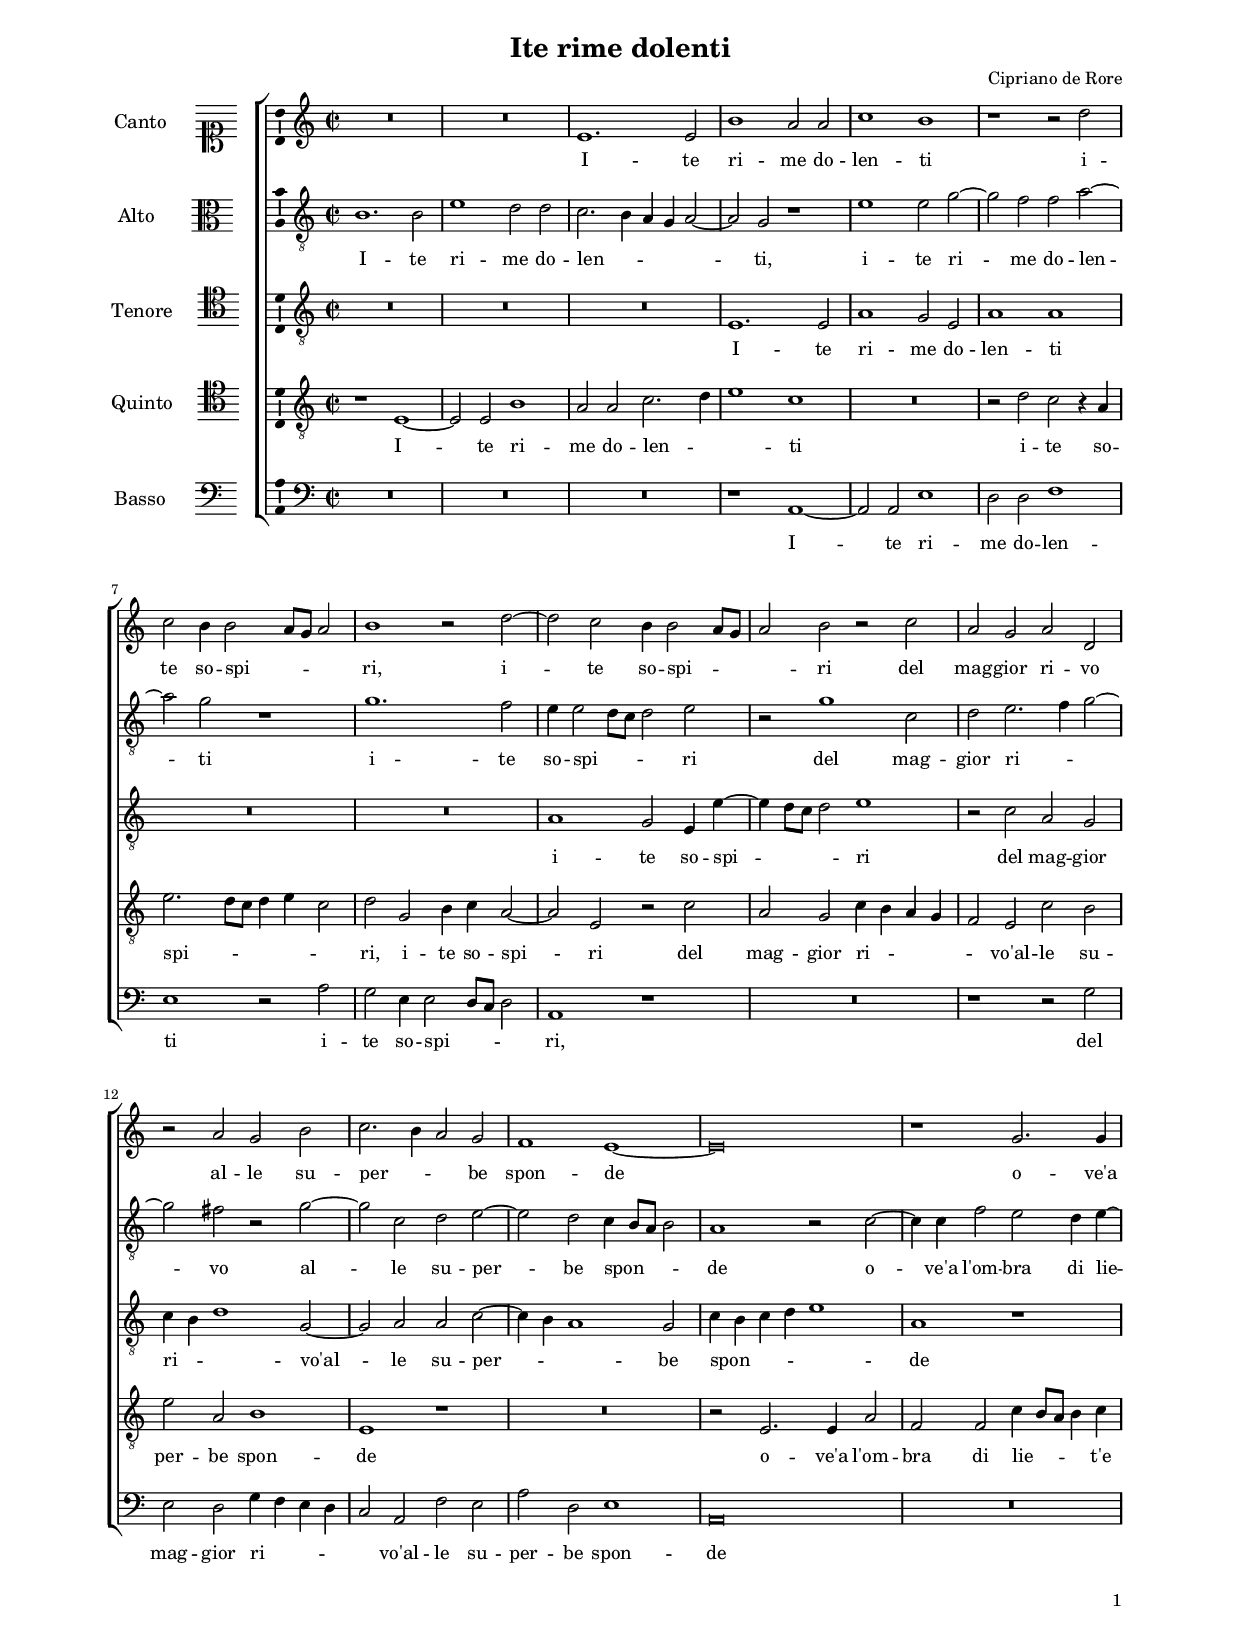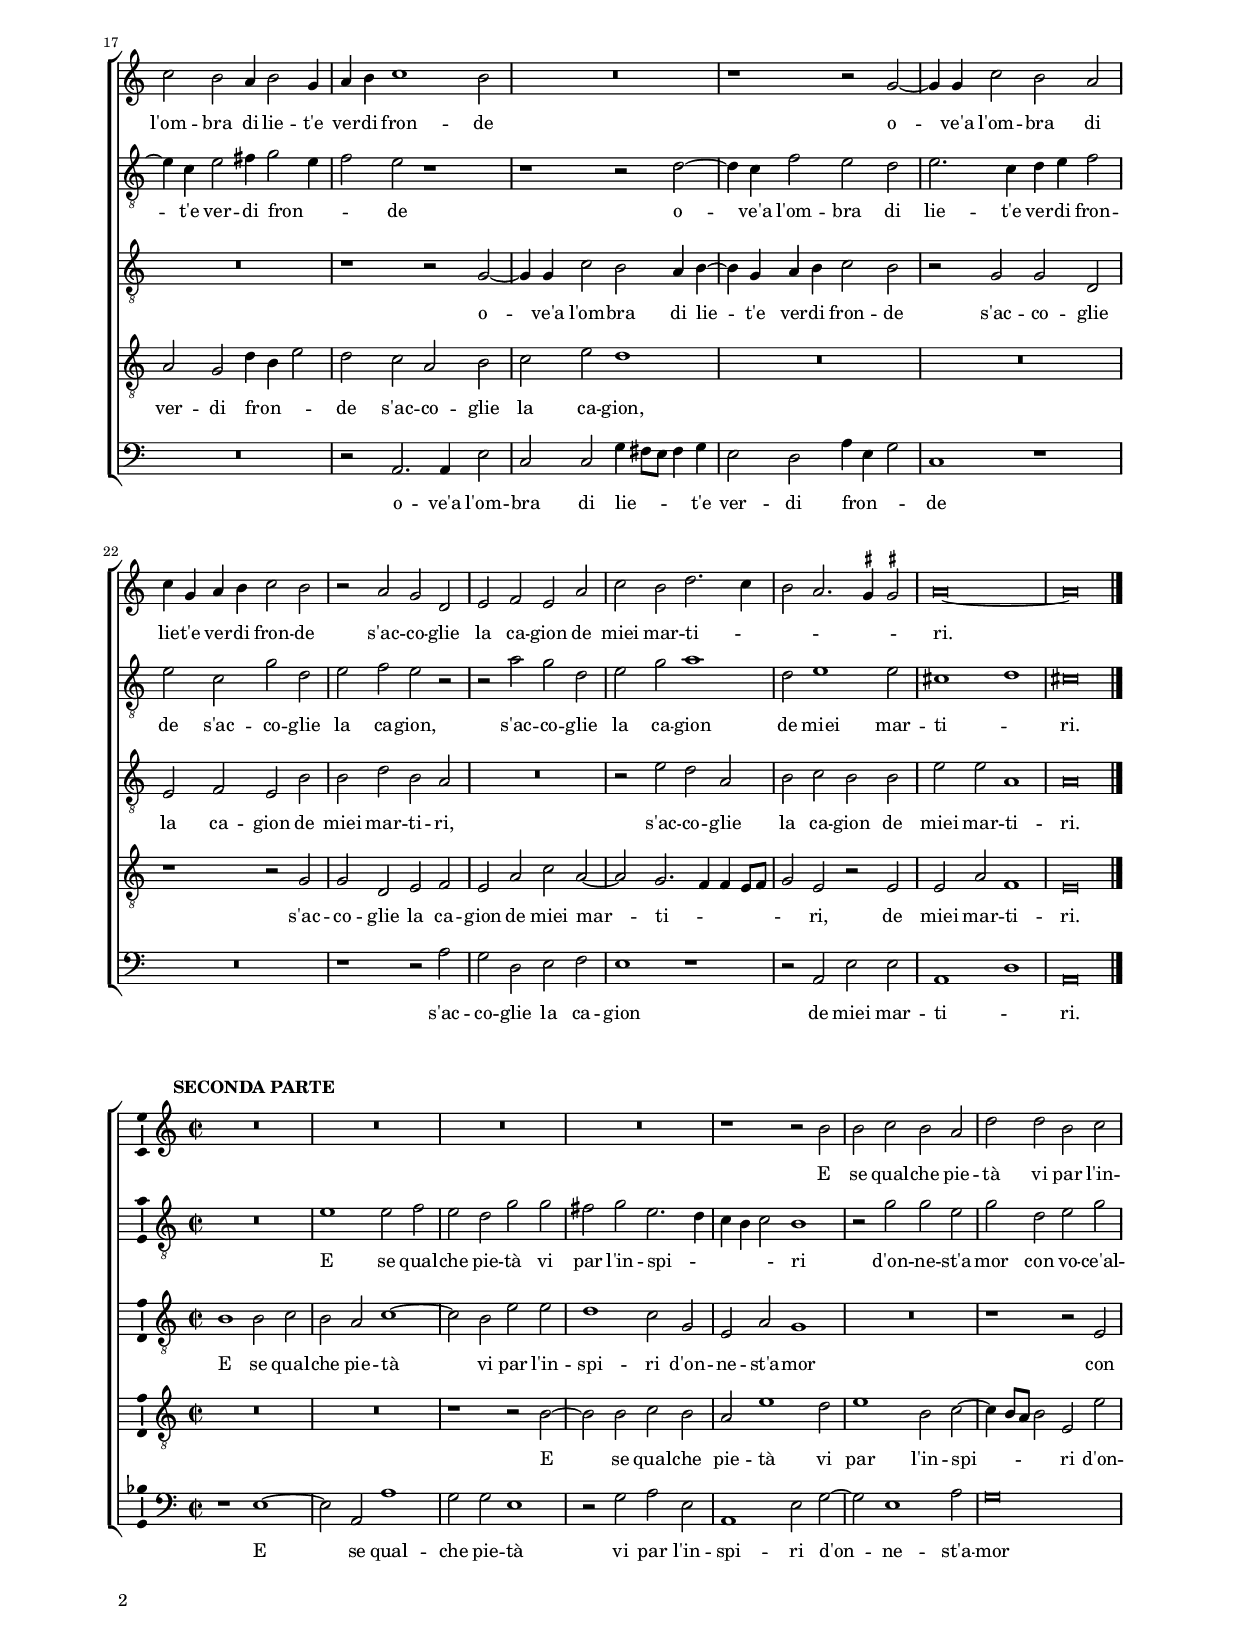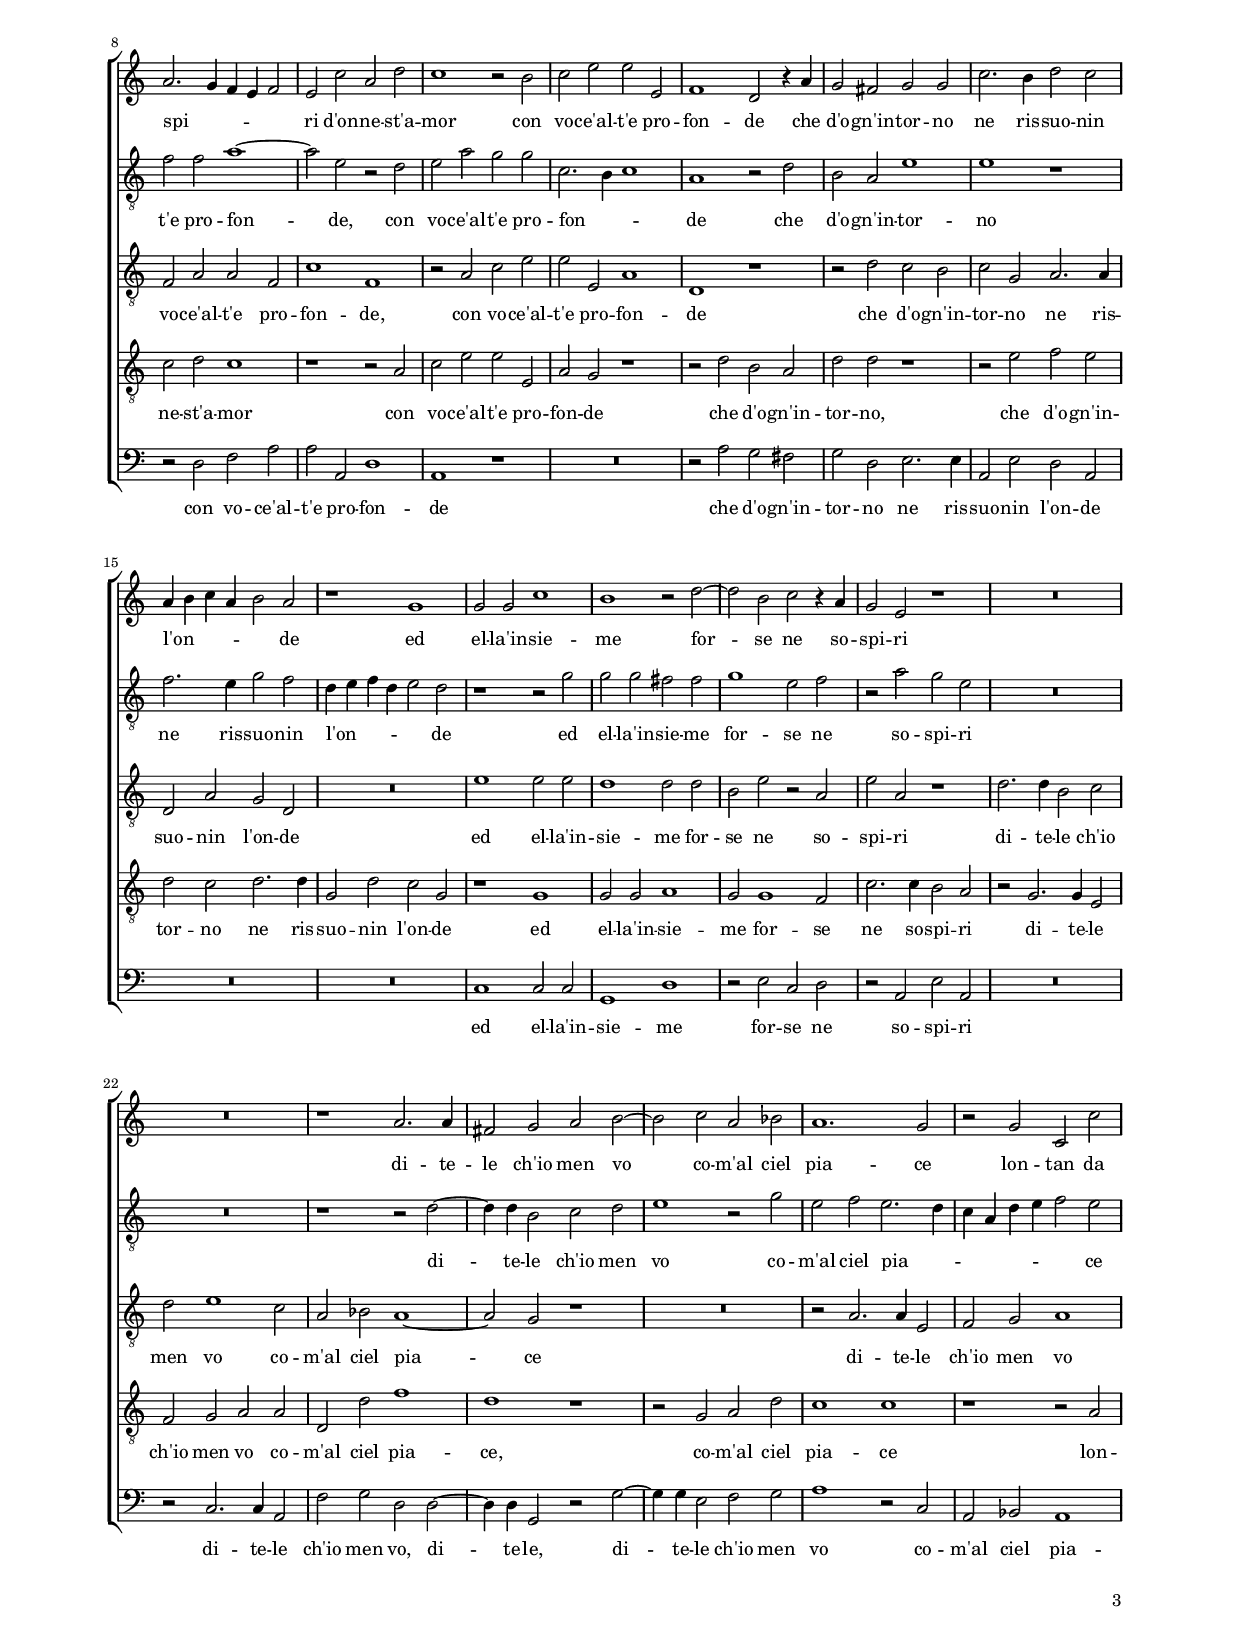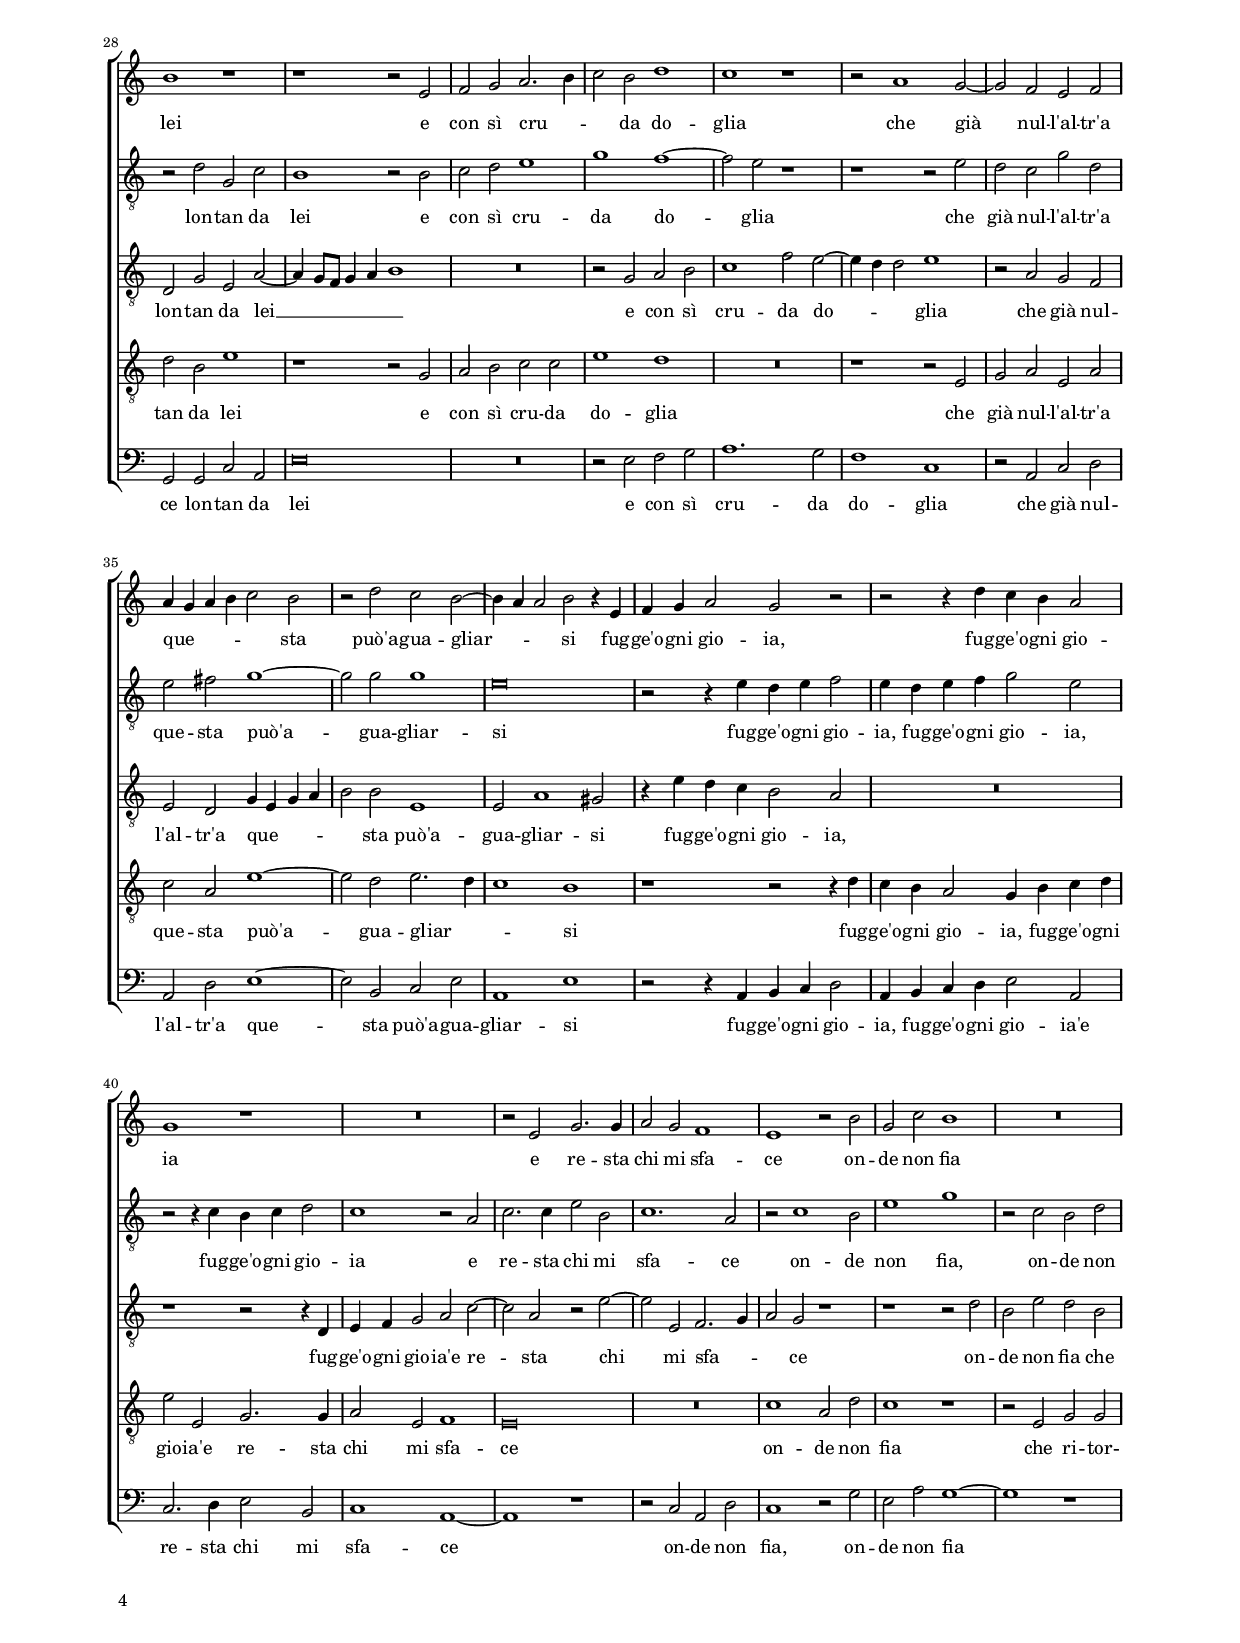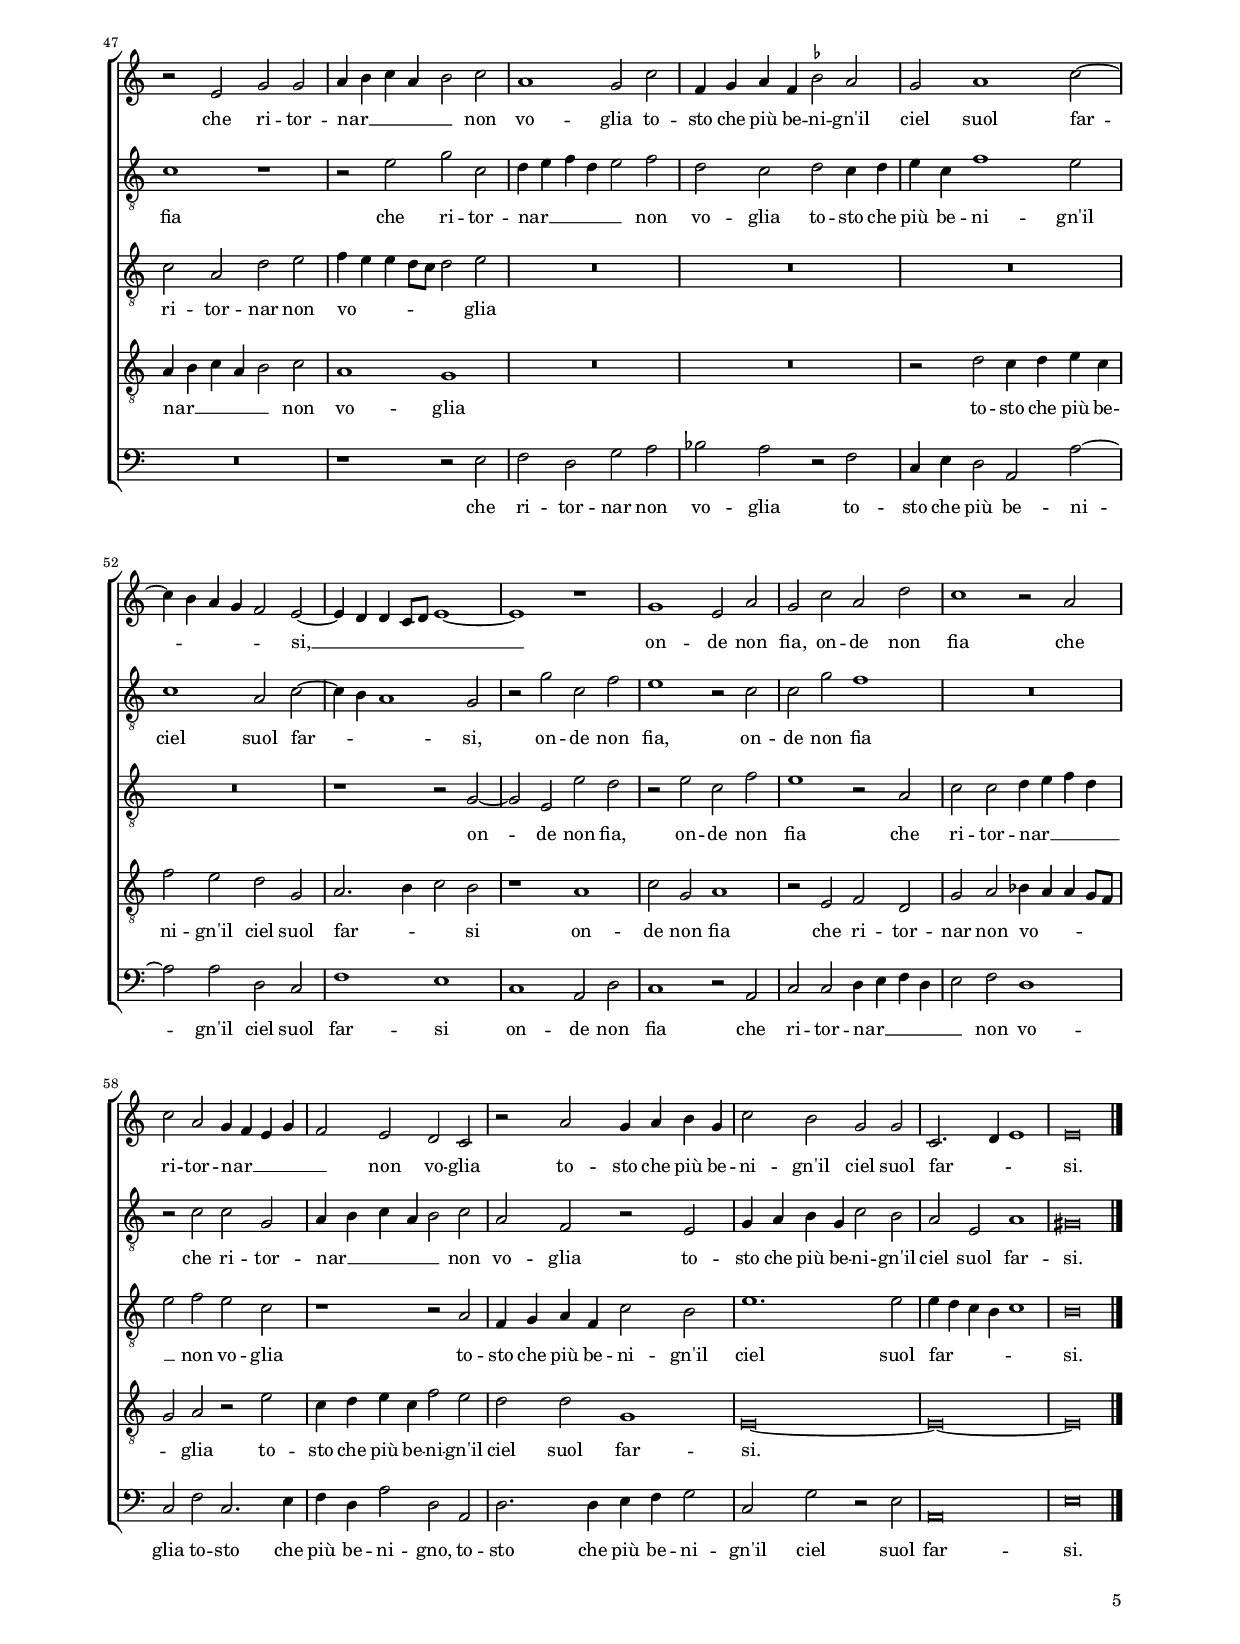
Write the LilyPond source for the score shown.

\header
{
  title="Ite rime dolenti"
  composer="Cipriano de Rore"
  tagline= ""
}

\version "2.24.1"
\include "deutsch.ly"
#(set-global-staff-size 15)
% #(set-default-paper-size "letter")
#(ly:set-option 'point-and-click #f)

	
	ficta = { \once \set suggestAccidentals = ##t }
	
	forget = #(define-music-function (music) (ly:music?) #{
		\accidentalStyle forget
		$music
		\accidentalStyle default
		#})



\paper
	{
	top-margin = 1.8 \cm
	bottom-margin = 1.2 \cm
	left-margin = 2 \cm
	right-margin = 2 \cm
	ragged-bottom = ##f
	ragged-last-bottom = ##t
	print-page-number = ##f
	score-system-spacing = #'((basic-distance . 16) (minimum-distance . 14) (padding . 5) (strechability . 150))
	system-system-spacing = #'((basic-distance . 16) (minimum-distance . 14) (padding . 5) (strechability . 150))
	oddFooterMarkup=\markup   \fill-line { "" \fromproperty #'page:page-number-string }
	evenFooterMarkup=\markup  \fill-line { \fromproperty #'page:page-number-string "" }
	last-bottom-spacing = #'((basic-distance . 12) (minimum-distance . 7) (padding . 4))
	systems-per-page = 3
	page-count = 5
%	min-systems-per-page = 3
	}

global = {
	\key c \major
	\time 2/2 \set Score.measureLength = #(ly:make-moment 2/1)
	\skip 1*2*28 \bar "|."
	}
	

incipitcantus = \markup { \score {
	{
	\set Staff.instrumentName = \markup { \fontsize #1 "Canto" }
	\key c \major
	\clef soprano
	s4 \bar ""
	}
	\layout  {
	raggedright = ##t
	indent = 1.8 \cm
	line-width = 2.5 \cm
	\context { \Staff \remove Time_signature_engraver }
	\override Staff.Clef.Y-extent = #'(0 . 0)
	}} \hspace #1 }
      
      
incipitaltus = \markup { \score {
	{
	\set Staff.instrumentName = \markup { \fontsize #1 "Alto" }
	\key c \major
	\clef alto
	s4 \bar ""
	}
	\layout  {
	raggedright = ##t
	indent = 1.8 \cm
	line-width = 2.5 \cm
	\context { \Staff \remove Time_signature_engraver }
	\override Staff.Clef.Y-extent = #'(0 . 0)
	}} \hspace #1 }


incipittenor = \markup { \score {
	{
	\set Staff.instrumentName = \markup { \fontsize #1 "Tenore" }
	\key c \major
	\clef tenor
	s4 \bar ""
	}
	\layout  {
	raggedright = ##t
	indent = 1.8 \cm
	line-width = 2.5 \cm
	\context { \Staff \remove Time_signature_engraver }
	\override Staff.Clef.Y-extent = #'(0 . 0)
	}} \hspace #1 }
      
      
incipitquintus = \markup { \score {
	{
	\set Staff.instrumentName = \markup { \fontsize #1 "Quinto" }
	\key c \major
	\clef tenor
	s4 \bar ""
	}
	\layout  {
	raggedright = ##t
	indent = 1.8 \cm
	line-width = 2.5 \cm
	\context { \Staff \remove Time_signature_engraver }
	\override Staff.Clef.Y-extent = #'(0 . 0)
	}} \hspace #1 }
      
      
incipitbassus = \markup { \score {
	{
	\set Staff.instrumentName = \markup { \fontsize #1 "Basso" }
	\key c \major
	\clef bass
	s4 \bar ""
	}
	\layout  {
	raggedright = ##t
	indent = 1.8 \cm
	line-width = 2.5 \cm
	\context { \Staff \remove Time_signature_engraver }
	\override Staff.Clef.Y-extent = #'(0 . 0)
	}} \hspace #1 }


cantus =  \relative c''
	{
	R\breve
	R\breve
	e,1. e2
	h'1 a2 a
%5
	c1 h |
	r1 r2 d
	c2 h4 h2 a8 g a2
	h1 r2 d~
	d2 c h4 h2 a8 g
%10
	a2 h r c |
	a2 g a d,
	r2 a' g h
	c2. h4 a2 g
	f1 e~
%15
	e\breve |
	r1 g2. g4
	c2 h a4 h2 g4
	a4 h c1 h2
	R\breve
%20
	r1 r2 g~ |
	g4 g c2 h a
	c4 g a h c2 h
	r2 a g d
	e2 f e a
%25
	c2 h d2. c4 |
	h2 a2. \ficta gis4 \ficta gis!2
	a\breve~
	a\breve |
	}


altus =  \relative c'
	{
	h1. h2
	e1 d2 d
	c2. h4 a g a2~
	a2 g r1
%5
	e'1 e2 g~ |
	g2 f f a~
	a2 g r1
	g1. f2
	e4 e2 d8 c d2 e
%10
	r2 g1 c,2 |
	d2 e2. f4 g2~
	g2 fis r g~
	g2 c, d e~
	e2 d c4 h8 a h2
%15
	a1 r2 c~ |
	c4 c f2 e d4 e~
	e4 c e2 fis4 g2 e4
	f2 e r1
	r1 r2 d~
%20
	d4 c f2 e d |
	e2. c4 d e f2
	e2 c g' d
	e2 f e r
	r2 a g d
%25
	e2 g a1 |
	d,2 e1 e2
	cis1 d
	cis\breve |
	}


tenor =  \relative c'
	{
	R\breve
	R\breve
	R\breve
	e,1. e2
%5
	a1 g2 e |
	a1 a
	R\breve
	R\breve
	a1 g2 e4 e'~
%10
	e4 d8 c d2 e1 |
	r2 c a g
	c4 h d1 g,2~
	g2 a a c~
	c4 h a1 g2
%15
	c4 h c d e1 |
	a,1 r
	R\breve
	r1 r2 g~
	g4 g c2 h a4 h~
%20
	h4 g a h c2 h |
	r2 g g d
	e2 f e h'
	h2 d h a
	R\breve
%25
	r2 e' d a |
	h2 c h h
	e2 e a,1
	a\breve |
	}


quintus  =  \relative c'
	{
	r1 e,~
	e2 e h'1
	a2 a c2. d4
	e1 c
%5
	R\breve |
	r2 d c r4 a
	e'2. d8 c d4 e c2
	d2 g, h4 c a2~
	a2 e r c'
%10
	a2 g c4 h a g |
	f2 e c' h
	e2 a, h1
	e,1 r
	R\breve
%15
	r2 e2. e4 a2 |
	f2 f c'4 h8 a h4 c
	a2 g d'4 h e2
	d2 c a h
	c2 e d1
%20
	R\breve |
	R\breve
	r1 r2 g,
	g2 d e f
	e2 a c a~
%25
	a2 g2. f4 f e8 f |
	g2 e r e
	e2 a f1
	e\breve |
	}


bassus  =  \relative c
	{
	R\breve
	R\breve
	R\breve
	r1 a~
%5
	a2 a e'1 |
	d2 d f1
	e1 r2 a
	g2 e4 e2 d8 c d2
	a1 r
%10
	R\breve |
	r1 r2 g'
	e2 d g4 f e d
	c2 a f'2 e
	a2 d, e1
%15
	a,\breve |
	R\breve
	R\breve
	r2 a2. a4 e'2
	c2 c g'4 fis8 e fis4 g
%20
	e2 d a'4 e g2 |
	c,1 r
	R\breve
	r1 r2 a'
	g2 d e f
%25
	e1 r |
	r2 a, e' e
	a,1 d
	a\breve |
	}


lyricscantus = \lyricmode {
	I -- te ri -- me do -- len -- ti i -- te so -- spi -- _ _ _ ri,
	i -- te so -- spi -- _ _ _ ri
	del mag -- gior ri -- vo al -- le su -- per -- _ _ be spon -- de
	o -- ve'a l'om -- bra di lie -- t'e ver -- di fron -- de
	o -- ve'a l'om -- bra di lie -- t'e ver -- di fron -- de
	s'ac -- co -- glie la ca -- gion de miei mar -- ti -- _ _ _ _ _ ri.
	}


lyricsaltus = \lyricmode {
	I -- te ri -- me do -- len -- _ _ _ _ ti,
	i -- te ri -- me do -- len -- ti i -- te so -- spi -- _ _ _ ri
	del mag -- gior ri -- _ _ vo al -- le su -- per -- be spon -- _ _ _ de
	o -- ve'a l'om -- bra di lie -- t'e ver -- di fron -- _ _ de
	o -- ve'a l'om -- bra di lie -- t'e ver -- di fron -- de
	s'ac -- co -- glie la ca -- gion,
	s'ac -- co -- glie la ca -- gion de miei mar -- ti -- _ ri.
	}


lyricstenor = \lyricmode {
	I -- te ri -- me do -- len -- ti i -- te so -- spi -- _ _ _ ri
	del mag -- gior ri -- _ _ vo'al -- le su -- per -- _ _ be spon -- _ _ _ _ de
	o -- ve'a l'om -- bra di lie -- t'e ver -- di fron -- de
	s'ac -- co -- glie la ca -- gion de miei mar -- ti -- ri,
	s'ac -- co -- glie la ca -- gion de miei mar -- ti -- ri.
	}


lyricsquintus = \lyricmode {
	I -- te ri -- me do -- len -- _ _ ti i -- te so -- spi -- _ _ _ _ _ ri,
	i -- te so -- spi -- ri
	del mag -- gior ri -- _ _ _ _ vo'al -- le su -- per -- be spon -- de
	o -- ve'a l'om -- bra di lie -- _ _ _ t'e ver -- di fron -- _ _ de
	s'ac -- co -- glie la ca -- gion,
	s'ac -- co -- glie la ca -- gion de miei mar -- ti -- _ _ _ _ _ ri,
	de miei mar -- ti -- ri.
	}


lyricsbassus = \lyricmode {
	I -- te ri -- me do -- len -- ti i -- te so -- spi -- _ _ _ ri,
	del mag -- gior ri -- _ _ _ _ vo'al -- le su -- per -- be spon -- de
	o -- ve'a l'om -- bra di lie -- _ _ _ t'e ver -- di fron -- _ _ de
	s'ac -- co -- glie la ca -- gion de miei mar -- ti -- _ ri.
	}


\score
{  
	\transpose c c {
	\new ChoirStaff \with { \override StaffGrouper.staff-staff-spacing.basic-distance = #12 }
	<<

	\new Staff << \global
	\new Voice="v1" {
		\set Staff.instrumentName=\incipitcantus
		\set Staff.midiInstrument = "reed organ"
		\clef violin
		\cantus }
	\new Lyrics \lyricsto "v1" {\lyricscantus }
	>>


	\new Staff << \global
	\new Voice="v2" {
		\set Staff.instrumentName=\incipitaltus
		\set Staff.midiInstrument = "reed organ"
		\clef "G_8" 
		\altus}
	\new Lyrics \lyricsto "v2" {\lyricsaltus }
	>>


	\new Staff << \global
	\new Voice="v3" {
		\set Staff.instrumentName=\incipittenor
		\set Staff.midiInstrument = "reed organ"
		\clef "G_8"
		\tenor }
	\new Lyrics \lyricsto "v3" {\lyricstenor }
	>>


	\new Staff << \global
	\new Voice="v5" {
		\set Staff.instrumentName=\incipitquintus
		\set Staff.midiInstrument = "reed organ"
		\clef "G_8"
		\quintus}
	\new Lyrics \lyricsto "v5" {\lyricsquintus }
	>>


	\new Staff << \global
	\new Voice="v4" {
		\set Staff.instrumentName=\incipitbassus
		\set Staff.midiInstrument = "reed organ"
		\clef bass
		\bassus }
	\new Lyrics \lyricsto "v4" {\lyricsbassus}
	>>

	>>
	} % transpose

	\layout
	{
	indent = 2.5 \cm
	\context { \Staff \override TimeSignature.break-visibility = #end-of-line-invisible }
	\context { \Lyrics \override VerticalAxisGroup.nonstaff-relatedstaff-spacing.padding = #1.4 }
	\context { \Staff \consists Ambitus_engraver }
	\context { \Score \override BarNumber.padding = #2 }
	\context { \Voice \override NoteHead.style = #'baroque }
	}


\midi
	{
	\tempo 2 = 90
	}

}

%%%%%%%%%%%%%%%%%%%%  SECONDA PARTE


global = {
	\key c \major
	\time 2/2 \set Score.measureLength = #(ly:make-moment 2/1)
	\skip 1*2*63 \bar "|."
	}


cantus =  \relative c''
	{
	R\breve
	R\breve
	R\breve
	R\breve
%5
	r1 r2 h |
	h2 c h a
	d2 d h c
	a2. g4 f e f2
	e2 c' a d
%10
	c1 r2 h |
	c2 e e e,
	f1 d2 r4 a'
	g2 fis g g
	c2. h4 d2 c
%15
	a4 h c a h2 a |
	r1 g
	g2 g c1
	h1 r2 d~
	d2 h c r4 a
%20
	g2 e r1 |
	R\breve
	R\breve
	r1 a2. a4
	fis2 g a h~
%25
	h2 c a b |
	a1. g2
	r2 g c, c'
	h1 r
	r1 r2 e,
%30
	f2 g a2. h4 |
	c2 h d1
	c1 r
	r2 a1 g2~
	g2 f e f
%35
	a4 g a h c2 h |
	r2 d c h~
	h4 a a2 h r4 e,
	f4 g a2 g r
	r2 r4 d' c h a2
%40
	g1 r |
	R\breve
	r2 e g2. g4
	a2 g f1
	e1 r2 h'
%45
	g2 c h1 |
	R\breve
	r2 e, g g
	a4 h c a h2 c
	a1 g2 c
%50
	f,4 g a f \ficta b2 a |
	g2 a1 c2~
	c4 h a g f2 e~
	e4 d d c8 d e1~
	e1 r
%55
	g1 e2 a |
	g2 c a d
	c1 r2 a
	c2 a g4 f e g
	f2 e d c
%60
	r2 a' g4 a h g |
	c2 h g g
	c,2. d4 e1
	e\breve |
	}


altus =  \relative c'
	{
	R\breve
	e1 e2 f
	e2 d g g
	fis2 g e2. d4
%5
	c4 h c2 h1 |
	r2 g' g e
	g2 d e g
	f2 f a1~
	a2 e r d
%10
	e2 a g g |
	c,2. h4 c1
	a1 r2 d
	h2 a e'1
	e1 r
%15
	f2. e4 g2 f |
	d4 e f d e2 d
	r1 r2 g
	g2 g fis fis
	g1 e2 f
%20
	r2 a g e |
	R\breve
	R\breve
	r1 r2 d~
	d4 d h2 c d
%25
	e1 r2 g |
	e2 f e2. d4
	c4 a d e f2 e
	r2 d g, c
	h1 r2 h
%30
	c2 d e1 |
	g1 f~
	f2 e r1
	r1 r2 e
	d2 c g' d
%35
	e2 fis g1~ |
	g2 g g1
	e\breve
	r2 r4 e d e f2
	e4 d e4 f g2 e
%40
	r2 r4 c h c d2 |
	c1 r2 a
	c2. c4 e2 h
	c1. a2
	r2 c1 h2
%45
	e1 g |
	r2 c, h d
	c1 r
	r2 e g c,
	d4 e f d e2 f
%50
	d2 c d c4 d |
	e4 c f1 e2
	c1 a2 c~
	c4 h a1 g2
	r2 g' c, f
%55
	e1 r2 c |
	c2 g' f1
	R\breve
	r2 c c g
	a4 h c a h2 c
%60
	a2 f r e |
	g4 a h g c2 h
	a2 e a1
	gis\breve |
	}


tenor =  \relative c'
	{
	h1 h2 c
	h2 a c1~
	c2 h e e
	d1 c2 g
%5
	e2 a g1 |
	R\breve
	r1 r2 e
	f2 a a f
	c'1 f,
%10
	r2 a c e |
	e2 e, a1
	d,1 r
	r2 d' c h
	c2 g a2. a4
%15
	d,2 a' g d |
	R\breve
	e'1 e2 e
	d1 d2 d
	h2 e r a,
%20
	e'2 a, r1 |
	d2. d4 h2 c
	d2 e1 c2
	a2 b a1~
	a2 g r1
%25
	R\breve |
	r2 a2. a4 e2
	f2 g a1
	d,2 g e a~
	a4 g8 f g4 a h1
%30
	R\breve |
	r2 g a h
	c1 f2 e~
	e4 d d2 e1
	r2 a, g f
%35
	e2 d g4 e g a |
	h2 h e,1
	e2 a1 gis2
	r4 e' d c h2 a
	R\breve
%40
	r1 r2 r4 d, |
	e4 f g2 a c~
	c2 a r e'~
	e2 e, f2. g4
	a2 g r1
%45
	r1 r2 d' |
	h2 e d h
	c2 a d e
	f4 e e d8 c d2 e
	R\breve
%50
	R\breve |
	R\breve
	R\breve
	r1 r2 g,~
	g2 e e' d
%55
	r2 e c f |
	e1 r2 a,
	c2 c d4 e f d
	e2 f e c
	r1 r2 a
%60
	f4 g a f c'2 h |
	e1. e2
	e4 d c h c1
	h\breve |
	}


quintus  =  \relative c'
	{
	R\breve
	R\breve
	r1 r2 h~
	h2 h c h
%5
	a2 e'1 d2 |
	e1 h2 c~
	c4 h8 a h2 e, e'
	c2 d c1
	r1 r2 a
%10
	c2 e e e, |
	a2 g r1
	r2 d' h a
	d2 d r1
	r2 e f e
%15
	d2 c d2. d4 |
	g,2 d' c g
	r1 g
	g2 g a1
	g2 g1 f2
%20
	c'2. c4 h2 a |
	r2 g2. g4 e2
	f2 g a a
	d,2 d' f1
	d1 r
%25
	r2 g, a d |
	c1 c
	r1 r2 a
	d2 h e1
	r1 r2 g,
%30
	a2 h c c |
	e1 d
	R\breve
	r1 r2 e,
	g2 a e a
%35
	c2 a e'1~ |
	e2 d e2. d4
	c1 h
	r1 r2 r4 d
	c4 h a2 g4 h c d
%40
	e2 e, g2. g4 |
	a2 e f1
	e\breve
	R\breve
	c'1 a2 d
%45
	c1 r |
	r2 e, g g
	a4 h c a h2 c
	a1 g
	R\breve
%50
	R\breve |
	r2 d' c4 d e c
	f2 e d g,
	a2. h4 c2 h
	r1 a
%55
	c2 g a1 |
	r2 e f d
	g2 a b4 a a g8 f
	g2 a r e'
	c4 d e c f2 e
%60
	d2 d g,1 |
	e\breve~
	e\breve~
	e\breve |
	}


bassus  =  \relative c
	{
	r1 e~
	e2 a, a'1
	g2 g e1
	r2 g a e
%5
	a,1 e'2 g~ |
	g2 e1 a2
	g\breve
	r2 d f a
	a2 a, d1
%10
	a1 r |
	R\breve
	r2 a' g fis
	g2 d e2. e4
	a,2 e' d a
%15
	R\breve |
	R\breve
	c1 c2 c
	g1 d'
	r2 e c d
%20
	r2 a e' a, |
	R\breve
	r2 c2. c4 a2
	f'2 g d d~
	d4 d g,2 r g'~
%25
	g4 g e2 f g |
	a1 r2 c,
	a2 b a1
	g2 g c a
	e'\breve
%30
	R\breve |
	r2 e f g
	a1. g2
	f1 c
	r2 a c d
%35
	a2 d e1~ |
	e2 h c e
	a,1 e'
	r2 r4 a, h c d2
	a4 h c d e2 a,
%40
	c2. d4 e2 h |
	c1 a~
	a1 r
	r2 c a d
	c1 r2 g'
%45
	e2 a g1~ |
	g1 r
	R\breve
	r1 r2 e
	f2 d g a
%50
	b2 a r f |
	c4 e d2 a a'~
	a2 a d, c
	f1 e
	c1 a2 d
%55
	c1 r2 a |
	c2 c d4 e f d
	e2 f d1
	c2 f c2. e4
	f4 d a'2 d, a
%60
	d2. d4 e f g2 |
	c,2 g' r e
	a,\breve
	e'\breve |
	}


lyricscantus = \lyricmode {
	E se qual -- che pie -- tà vi par l'in -- spi -- _ _ _ _ ri
	d'on -- ne -- st'a -- mor con vo -- ce'al -- t'e pro -- fon -- de
	che d'o -- gn'in -- tor -- no ne ris -- suo -- nin l'on -- _ _ _ _ de
	ed el -- la'in -- sie -- me for -- se ne so -- spi -- ri
	di -- te -- le ch'io men vo co -- m'al ciel pia -- ce
	lon -- tan da lei e con sì cru -- _ _ da do -- glia
	che già nul -- l'al -- tr'a que -- _ _ _ _ sta può'a -- gua -- gliar -- _ _ si
	fug -- ge'o -- gni gio -- ia,
	fug -- ge'o -- gni gio -- ia e re -- sta chi mi sfa -- ce
	on -- de non fia che ri -- tor -- nar __ _ _ _ _ non vo -- glia
	to -- sto che più be -- ni -- gn'il ciel suol far -- _ _ _ _ si, __ _ _ _ _ _ 
	on -- de non fia,
	on -- de non fia che ri -- tor -- nar __ _ _ _ _ non vo -- glia
	to -- sto che più be -- ni -- gn'il ciel suol far -- _ _ si.
	}


lyricsaltus = \lyricmode {
	E se qual -- che pie -- tà vi par l'in -- spi -- _ _ _ _ ri
	d'on -- ne -- st'a -- mor con vo -- ce'al -- t'e pro -- fon -- de,
	con vo -- ce'al -- t'e pro -- fon -- _ _ de
	che d'o -- gn'in -- tor -- no ne ris -- suo -- nin l'on -- _ _ _ _ de
	ed el -- la'in -- sie -- me for -- se ne so -- spi -- ri
	di -- te -- le ch'io men vo co -- m'al ciel pia -- _ _ _ _ _ _ ce
	lon -- tan da lei e con sì cru -- da do -- glia
	che già nul -- l'al -- tr'a que -- sta può'a -- gua -- gliar -- si
	fug -- ge'o -- gni gio -- ia,
	fug -- ge'o -- gni gio -- ia,
	fug -- ge'o -- gni gio -- ia e re -- sta chi mi sfa -- ce
	on -- de non fia,
	on -- de non fia che ri -- tor -- nar __ _ _ _ _ non vo -- glia
	to -- sto che più be -- ni -- gn'il ciel suol far -- _ _ si,
	on -- de non fia,
	on -- de non fia che ri -- tor -- nar __ _ _ _ _ non vo -- glia
	to -- sto che più be -- ni -- gn'il ciel suol far -- si.
	}


lyricstenor = \lyricmode {
	E se qual -- che pie -- tà vi par l'in -- spi -- ri
	d'on -- ne -- st'a -- mor con vo -- ce'al -- t'e pro -- fon -- de,
	con vo -- ce'al -- t'e pro -- fon -- de
	che d'o -- gn'in -- tor -- no ne ris -- suo -- nin l'on -- de
	ed el -- la'in -- sie -- me for -- se ne so -- spi -- ri
	di -- te -- le ch'io men vo co -- m'al ciel pia -- ce
	di -- te -- le ch'io men vo
	lon -- tan da lei __ _ _ _ _ _ e con sì cru -- da do -- _ _ glia
	che già nul -- l'al -- tr'a que -- _ _ _ _ sta può'a -- gua -- gliar -- si
	fug -- ge'o -- gni gio -- ia,
	fug -- ge'o -- gni gio -- ia'e re -- sta chi mi sfa -- _ _ ce
	on -- de non fia che ri -- tor -- nar non vo -- _ _ _ _ _ glia
	on -- de non fia,
	on -- de non fia che ri -- tor -- nar __ _ _ _ _ non vo -- glia
	to -- sto che più be -- ni -- gn'il ciel suol far -- _ _ _ _ si.
	}


lyricsquintus = \lyricmode {
	E se qual -- che pie -- tà vi par l'in -- spi -- _ _ _ ri
	d'on -- ne -- st'a -- mor con vo -- ce'al -- t'e pro -- fon -- de
	che d'o -- gn'in -- tor -- no,
	che d'o -- gn'in -- tor -- no ne ris -- suo -- nin l'on -- de
	ed el -- la'in -- sie -- me for -- se ne so -- spi -- ri
	di -- te -- le ch'io men vo co -- m'al ciel pia -- ce,
	co -- m'al ciel pia -- ce
	lon -- tan da lei e con sì cru -- da do -- glia
	che già nul -- l'al -- tr'a que -- sta può'a -- gua -- gliar -- _ _ si
	fug -- ge'o -- gni gio -- ia,
	fug -- ge'o -- gni gio -- ia'e re -- sta chi mi sfa -- ce
	on -- de non fia che ri -- tor -- nar __ _ _ _ _ non vo -- glia
	to -- sto che più be -- ni -- gn'il ciel suol far -- _ _ si
	on -- de non fia che ri -- tor -- nar non vo -- _ _ _ _ _ glia
	to -- sto che più be -- ni -- gn'il ciel suol far -- si.
	}


lyricsbassus = \lyricmode {
	E se qual -- che pie -- tà vi par l'in -- spi -- ri
	d'on -- ne -- st'a -- mor con vo -- ce'al -- t'e pro -- fon -- de
	che d'o -- gn'in -- tor -- no ne ris -- suo -- nin l'on -- de
	ed el -- la'in -- sie -- me for -- se ne so -- spi -- ri
	di -- te -- le ch'io men vo,
	di -- te -- le,
	di -- te -- le ch'io men vo co -- m'al ciel pia -- ce
	lon -- tan da lei e con sì cru -- da do -- glia
	che già nul -- l'al -- tr'a que -- sta può'a -- gua -- gliar -- si
	fug -- ge'o -- gni gio -- ia,
	fug -- ge'o -- gni gio -- ia'e re -- sta chi mi sfa -- ce
	on -- de non fia,
	on -- de non fia che ri -- tor -- nar non vo -- glia
	to -- sto che più be -- ni -- gn'il ciel suol far -- si
	on -- de non fia che ri -- tor -- nar __ _ _ _ _ non vo -- glia
	to -- sto che più be -- ni -- gno,
	to -- sto che più be -- ni -- gn'il ciel suol far -- si.
	}


\score
{  
  % \transpose {
	\new ChoirStaff \with { \override StaffGrouper.staff-staff-spacing.basic-distance = #12 }
	<<

	\new Staff <<\global
	\new Voice="v1" {
	  %\set Staff.instrumentName=Cantus
		\set Staff.midiInstrument = "reed organ"
		\clef violin
		\cantus }
	\new Lyrics \lyricsto "v1" {\lyricscantus }
	>>


	\new Staff << \global
	\new Voice="v2" {
	  %\set Staff.instrumentName=Altus
		\set Staff.midiInstrument = "reed organ"
		\clef "G_8" 
		\altus}
	\new Lyrics \lyricsto "v2" {\lyricsaltus }
	>>


	\new Staff <<\global
	\new Voice="v3" {
	  %\set Staff.instrumentName=Tenor
		\set Staff.midiInstrument = "reed organ"
		\clef "G_8"
		\tenor }
	\new Lyrics \lyricsto "v3" {\lyricstenor }
	>>


	\new Staff << \global
	\new Voice="v5" {
	  %\set Staff.instrumentName=Quintus
		\set Staff.midiInstrument = "reed organ"
		\clef "G_8"
		\quintus}
	\new Lyrics \lyricsto "v5" {\lyricsquintus }
	>>


	\new Staff <<\global
	\new Voice="v4" {
	  %\set Staff.instrumentName=Bassus
		\set Staff.midiInstrument = "reed organ"
		\clef bass
		\bassus }
	\new Lyrics \lyricsto "v4" {\lyricsbassus}
	>>
	
	>>
	% } % transpose

	\layout
	{
	indent = 0 \cm
	\context { \Staff \override TimeSignature.break-visibility = #end-of-line-invisible }
	\context { \Lyrics \override VerticalAxisGroup.nonstaff-relatedstaff-spacing.padding = #1.4 }
	\context { \Staff \consists Ambitus_engraver }
	\context { \Score \override BarNumber.padding = #2 }
	\context { \Voice \override NoteHead.style = #'baroque }
	}

	\header { piece = \markup { \raise #2 \hspace # 7 \bold "SECONDA PARTE"} }

\midi
	{
	\tempo 2 = 90
	}
	
}

% EOF
